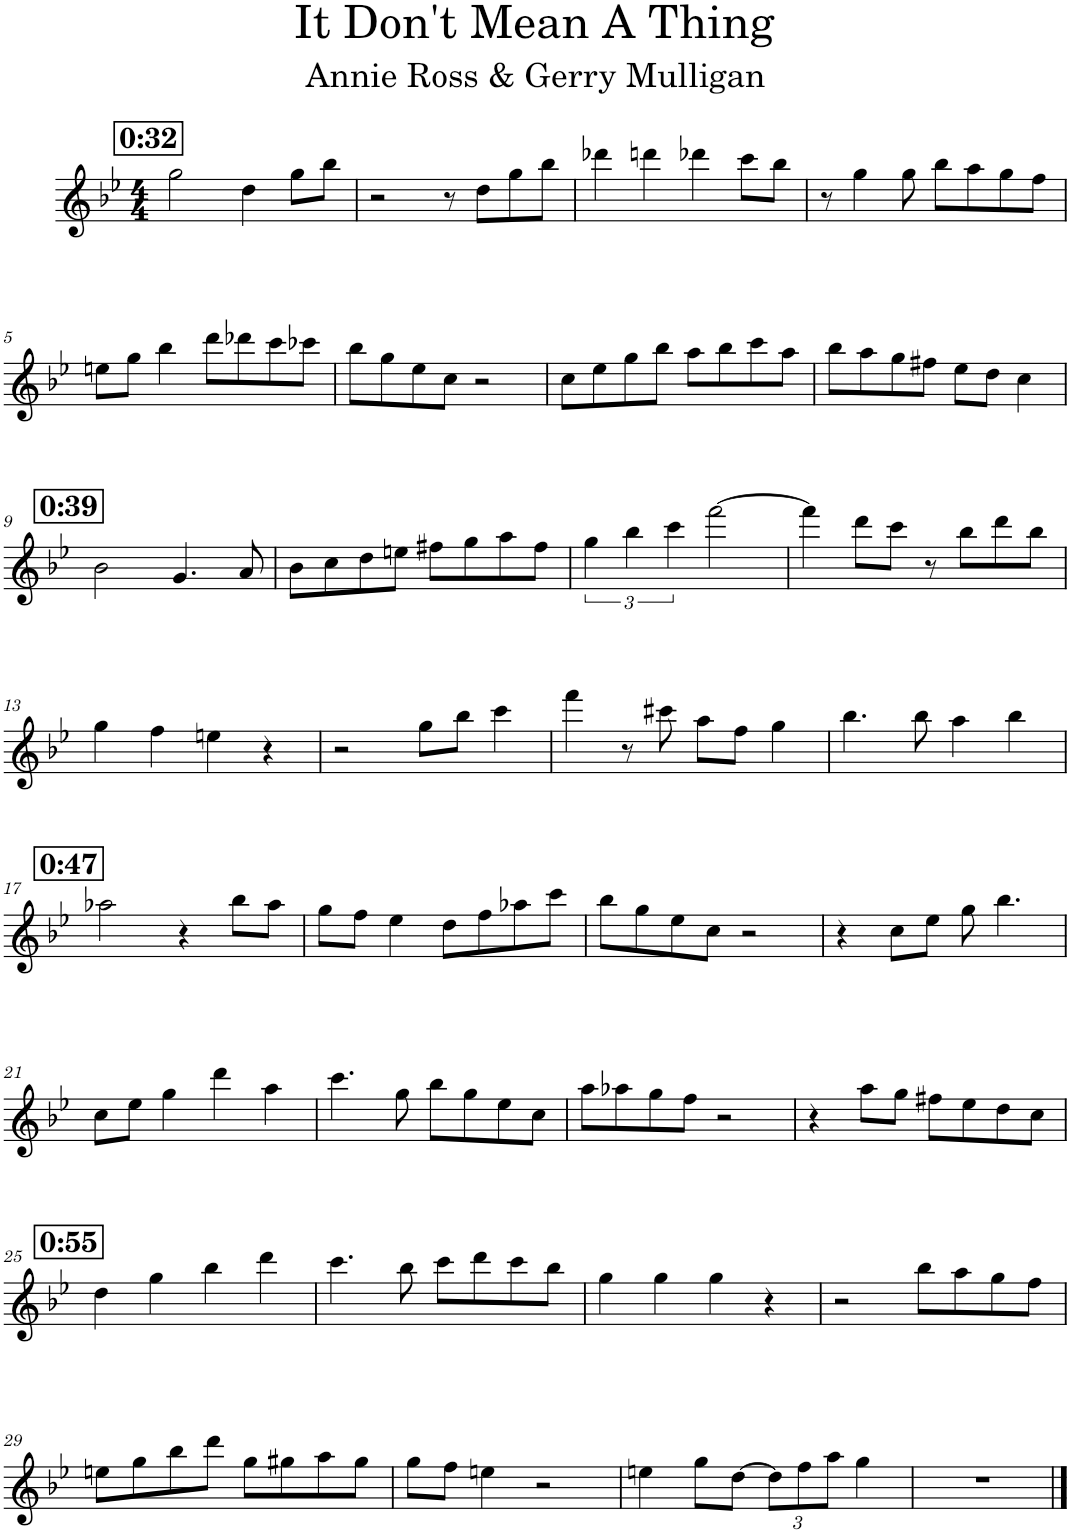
**kern
*part1
*staff1
*I"バリトン サクソフォーン
*clefG2
*Trd12c21
*k[b-e-]
*M4/4
!!LO:REH:place=s1:a:B:cj:fs=14:t=0&colon;32
=1
2gg\
4dd\
8gg\L
8bb-\J
=2
2r
8r
8dd\L
8gg\
8bb-\J
=3
4ddd-X\
4dddn\
4ddd-X\
8ccc\L
8bb-\J
=4
8r
4gg\
8gg\
8bb-\L
8aa\
8gg\
8ff\J
!!LO:LB:g=z
=5
8een\L
8gg\J
4bb-\
8ddd\L
8ddd-X\
8ccc\
8ccc-X\J
=6
8bb-\L
8gg\
8ee-\
8cc\J
2r
=7
8cc\L
8ee-\
8gg\
8bb-\J
8aa\L
8bb-\
8ccc\
8aa\J
=8
8bb-\L
8aa\
8gg\
8ff#X\J
8ee-\L
8dd\J
4cc\
!!LO:LB:g=z
!!LO:REH:place=s1:a:B:cj:fs=14:t=0&colon;39
=9
2b-\
4.g/
8a/
=10
8b-\L
8cc\
8dd\
8een\J
8ff#X\L
8gg\
8aa\
8ff#\J
=11
6gg\
6bb-\
6ccc\
[2fff\
=12
4fff\]
8ddd\L
8ccc\J
8r
8bb-\L
8ddd\
8bb-\J
!!LO:LB:g=z
=13
4gg\
4ff\
4een\
4r
=14
2r
8gg\L
8bb-\J
4ccc\
=15
4fff\
8r
8ccc#X\
8aa\L
8ff\J
4gg\
=16
4.bb-\
8bb-\
4aa\
4bb-\
!!LO:LB:g=z
!!LO:REH:place=s1:a:B:cj:fs=14:t=0&colon;47
=17
2aa-X\
4r
8bb-\L
8aa-\J
=18
8gg\L
8ff\J
4ee-\
8dd\L
8ff\
8aa-X\
8ccc\J
=19
8bb-\L
8gg\
8ee-\
8cc\J
2r
=20
4r
8cc\L
8ee-\J
8gg\
4.bb-\
!!LO:LB:g=z
=21
8cc\L
8ee-\J
4gg\
4ddd\
4aa\
=22
4.ccc\
8gg\
8bb-\L
8gg\
8ee-\
8cc\J
=23
8aa\L
8aa-X\
8gg\
8ff\J
2r
=24
4r
8aa\L
8gg\J
8ff#X\L
8ee-\
8dd\
8cc\J
!!LO:LB:g=z
!!LO:REH:place=s1:a:B:cj:fs=14:t=0&colon;55
=25
4dd\
4gg\
4bb-\
4ddd\
=26
4.ccc\
8bb-\
8ccc\L
8ddd\
8ccc\
8bb-\J
=27
4gg\
4gg\
4gg\
4r
=28
2r
8bb-\L
8aa\
8gg\
8ff\J
!!LO:LB:g=z
=29
8een\L
8gg\
8bb-\
8ddd\J
8gg\L
8gg#X\
8aa\
8gg#\J
=30
8gg\L
8ff\J
4een\
2r
=31
4een\
8gg\L
[8dd\J
*Xbrackettup
12dd\L]
12ff\
12aa\J
4gg\
=32
1r
==
*-
